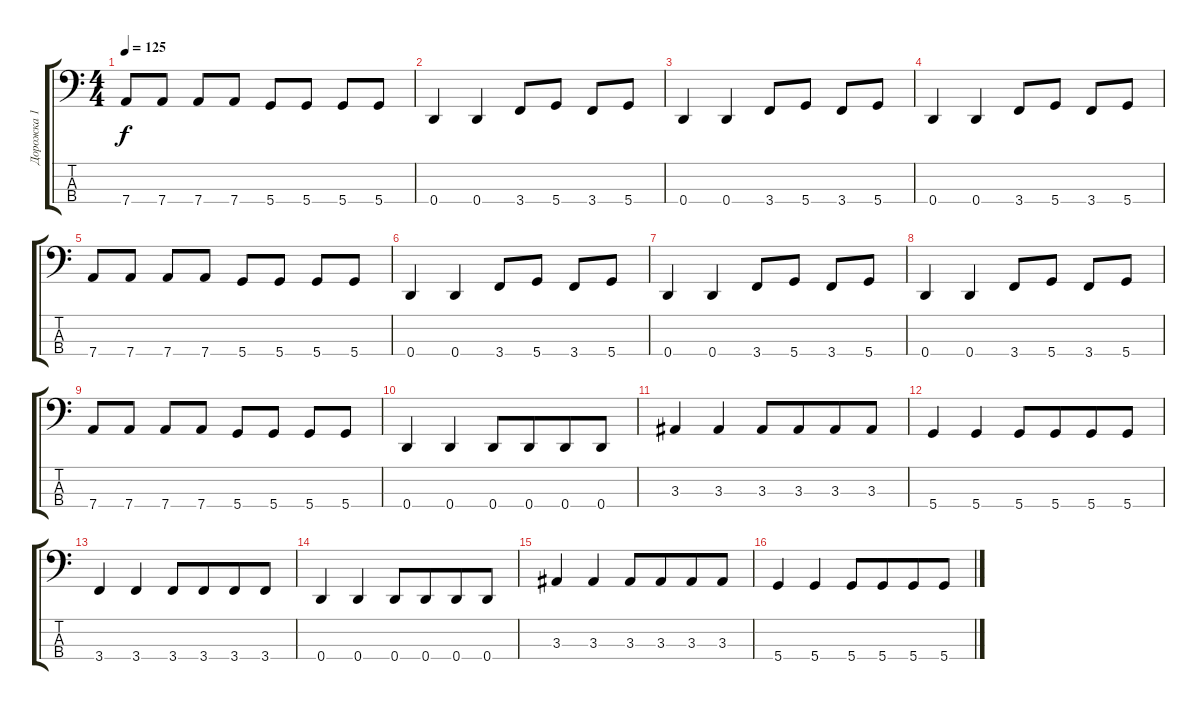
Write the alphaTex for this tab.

\track ("Дорожка 1" "Дорожка 1") {instrument acousticbass}
\staff {score tabs}
\tuning (F2 C2 G1 D1) {hide}
\ts (4 4)
\tempo 125
\clef f4
\ks c
7.4.8{dy f} 7.4.8 7.4.8 7.4.8 5.4.8 5.4.8 5.4.8 5.4.8 |
0.4.4 0.4.4 3.4.8 5.4.8 3.4.8 5.4.8 |
0.4.4 0.4.4 3.4.8 5.4.8 3.4.8 5.4.8 |
0.4.4 0.4.4 3.4.8 5.4.8 3.4.8 5.4.8 |
7.4.8 7.4.8 7.4.8 7.4.8 5.4.8 5.4.8 5.4.8 5.4.8 |
0.4.4 0.4.4 3.4.8 5.4.8 3.4.8 5.4.8 |
0.4.4 0.4.4 3.4.8 5.4.8 3.4.8 5.4.8 |
0.4.4 0.4.4 3.4.8 5.4.8 3.4.8 5.4.8 |
7.4.8 7.4.8 7.4.8 7.4.8 5.4.8 5.4.8 5.4.8 5.4.8 |
0.4.4 0.4.4 0.4.8 0.4.8{beam merge} 0.4.8 0.4.8 |
3.3.4 3.3.4 3.3.8 3.3.8{beam merge} 3.3.8 3.3.8 |
5.4.4 5.4.4 5.4.8 5.4.8{beam merge} 5.4.8 5.4.8 |
3.4.4 3.4.4 3.4.8 3.4.8{beam merge} 3.4.8 3.4.8 |
0.4.4 0.4.4 0.4.8 0.4.8{beam merge} 0.4.8 0.4.8 |
3.3.4 3.3.4 3.3.8 3.3.8{beam merge} 3.3.8 3.3.8 |
5.4.4 5.4.4 5.4.8 5.4.8{beam merge} 5.4.8 5.4.8
